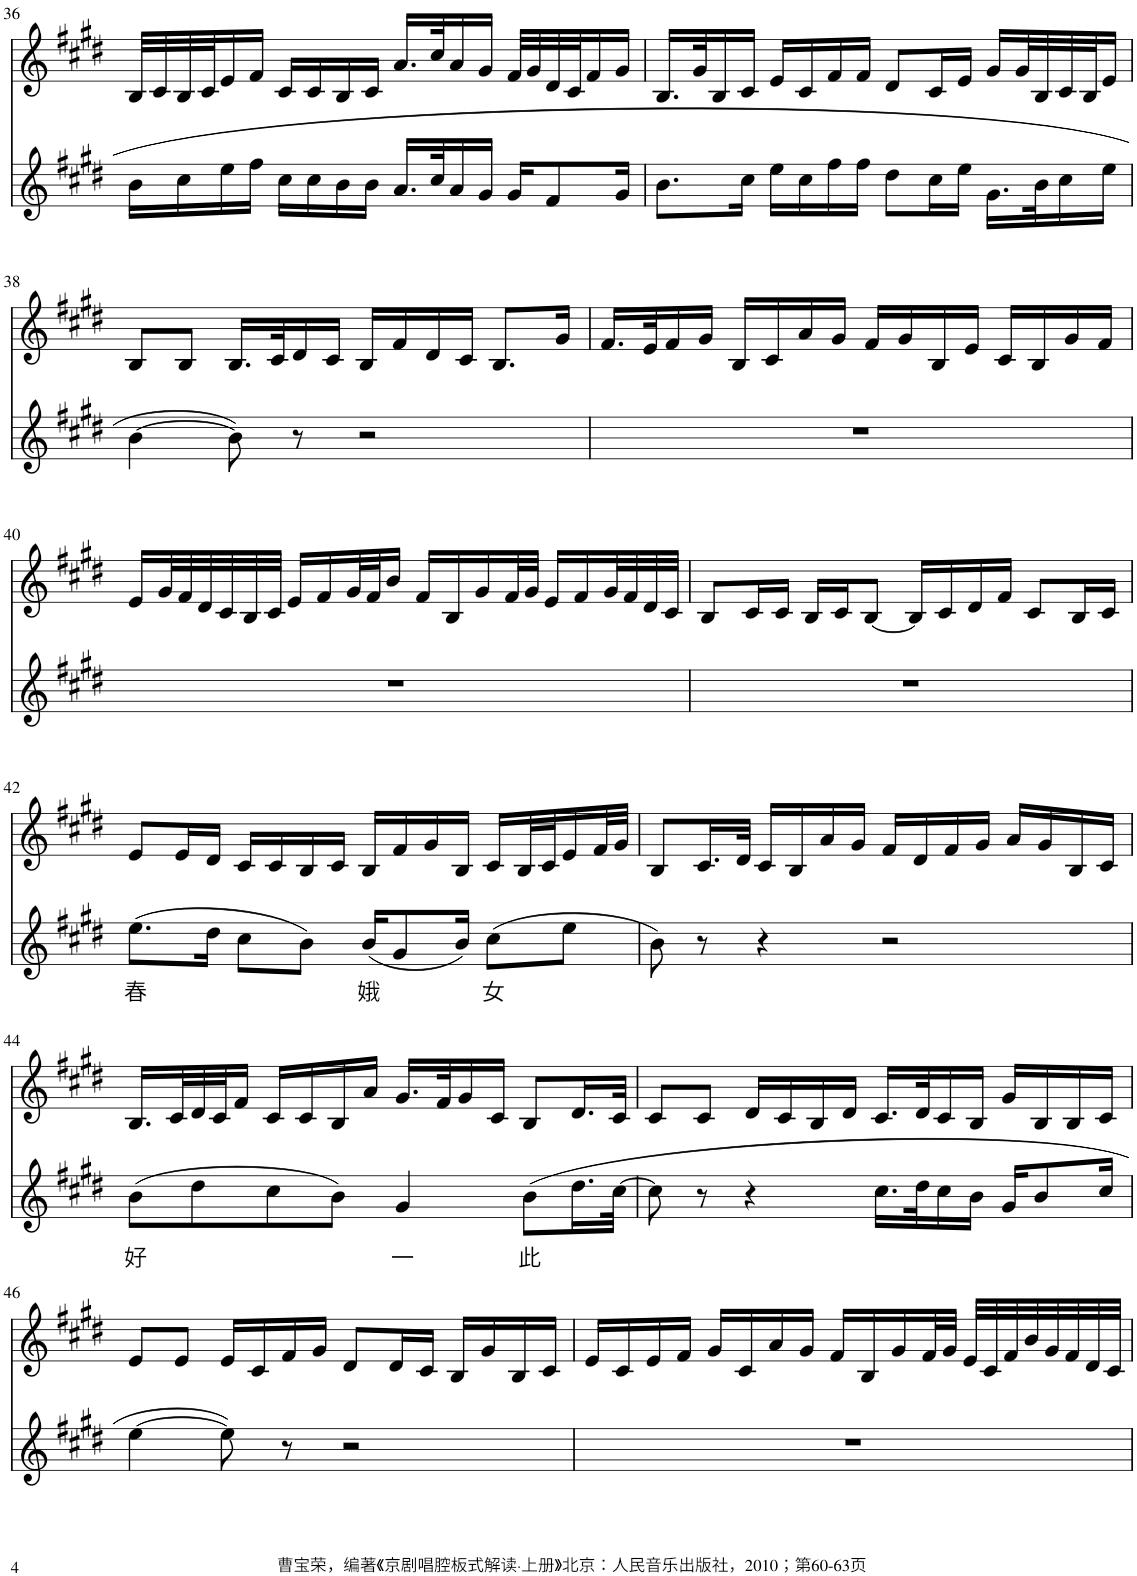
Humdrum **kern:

**kern	**text	**kern
*part2	*part2	*part1
*staff2	*staff2	*staff1
*I"Piano	*	*I"Piano
*I'Pno	*	*I'Pno
!!LO:PB:g=z
*clefG2	*	*clefG2
*k[f#c#g#d#]	*	*k[f#c#g#d#]
*M4/4	*	*M4/4
=36	=36	=36
16b\LL	.	32B/LLL
.	.	32c#/
16cc#\	.	32B/
.	.	32c#/J
16ee\	.	16e/
16ff#\JJ	.	16f#/JJ
16cc#\LL	.	16c#/LL
16cc#\	.	16c#/
16b\	.	16B/
16b\JJ	.	16c#/JJ
16.a/LL	.	16.a/LL
32cc#/K	.	32cc#/K
16a/	.	16a/
16g#/JJ	.	16g#/JJ
16g#/KL	.	32f#/LLL
.	.	32g#/
8f#/	.	32d#/
.	.	32c#/J
.	.	16f#/
16g#/Jk	.	16g#/JJ
=37	=37	=37
8.b\L	.	16.B/LL
.	.	32g#/K
.	.	16B/
16cc#\Jk	.	16c#/JJ
16ee\LL	.	16e/LL
16cc#\	.	16c#/
16ff#\	.	16f#/
16ff#\JJ	.	16f#/JJ
8dd#\L	.	8d#/L
16cc#\L	.	16c#/L
16ee\JJ	.	16e/JJ
16.g#\LL	.	16g#/LL
.	.	32g#/L
32b\K	.	32B/
16cc#\	.	32c#/
.	.	32B/J
16ee\JJ	.	16e/JJ
!!LO:LB:g=z
=38	=38	=38
[4b\	.	8B/L
.	.	8B/J
8b\]	.	16.B/LL
.	.	32c#/K
8r	.	16d#/
.	.	16c#/JJ
2r	.	16B/LL
.	.	16f#/
.	.	16d#/
.	.	16c#/JJ
.	.	8.B/L
.	.	16g#/Jk
=39	=39	=39
1r	.	16.f#/LL
.	.	32e/K
.	.	16f#/
.	.	16g#/JJ
.	.	16B/LL
.	.	16c#/
.	.	16a/
.	.	16g#/JJ
.	.	16f#/LL
.	.	16g#/
.	.	16B/
.	.	16e/JJ
.	.	16c#/LL
.	.	16B/
.	.	16g#/
.	.	16f#/JJ
!!LO:LB:g=z
=40	=40	=40
1r	.	16e/LL
.	.	32g#/L
.	.	32f#/
.	.	32d#/
.	.	32c#/
.	.	32B/
.	.	32c#/JJJ
.	.	16e/LL
.	.	16f#/
.	.	32g#/L
.	.	32f#/J
.	.	16b/JJ
.	.	16f#/LL
.	.	16B/
.	.	16g#/
.	.	32f#/L
.	.	32g#/JJJ
.	.	16e/LL
.	.	16f#/
.	.	32g#/L
.	.	32f#/
.	.	32d#/
.	.	32c#/JJJ
=41	=41	=41
1r	.	8B/L
.	.	16c#/L
.	.	16c#/JJ
.	.	16B/LL
.	.	16c#/J
.	.	[8B/J
.	.	16B/LL]
.	.	16c#/
.	.	16d#/
.	.	16f#/JJ
.	.	8c#/L
.	.	16B/L
.	.	16c#/JJ
!!LO:LB:g=z
=42	=42	=42
!	!LO:LY:b	!
(8.ee\L	春	8e/L
.	.	16e/L
16dd#\Jk	.	16d#/JJ
8cc#\L	.	16c#/LL
.	.	16c#/
8b\J)	.	16B/
.	.	16c#/JJ
!	!LO:LY:b	!
(16b/KL	娥	16B/LL
8g#/	.	16f#/
.	.	16g#/
16b/Jk)	.	16B/JJ
!	!LO:LY:b	!
(8cc#\L	女	16c#/LL
.	.	32B/L
.	.	32c#/J
8ee\J	.	16e/
.	.	32f#/L
.	.	32g#/JJJ
=43	=43	=43
8b\)	.	8B/L
8r	.	16.c#/L
.	.	32d#/JJk
4r	.	16c#/LL
.	.	16B/
.	.	16a/
.	.	16g#/JJ
2r	.	16f#/LL
.	.	16d#/
.	.	16f#/
.	.	16g#/JJ
.	.	16a/LL
.	.	16g#/
.	.	16B/
.	.	16c#/JJ
!!LO:LB:g=z
=44	=44	=44
!	!LO:LY:b	!
(8b\L	好	16.B/LL
.	.	32c#/L
8dd#\	.	32d#/
.	.	32c#/J
.	.	16f#/JJ
8cc#\	.	16c#/LL
.	.	16c#/
8b\J)	.	16B/
.	.	16a/JJ
!	!LO:LY:b	!
4g#/	一	16.g#/LL
.	.	32f#/K
.	.	16g#/
.	.	16c#/JJ
!	!LO:LY:b	!
(8b\L	此	8B/L
16.dd#\L	.	16.d#/L
[32cc#\JJk	.	32c#/JJk
=45	=45	=45
8cc#\]	.	8c#/L
8r	.	8c#/J
4r	.	16d#/LL
.	.	16c#/
.	.	16B/
.	.	16d#/JJ
16.cc#\LL	.	16.c#/LL
32dd#\K	.	32d#/K
16cc#\	.	16c#/
16b\JJ	.	16B/JJ
16g#/KL	.	16g#/LL
8b/	.	16B/
.	.	16B/
16cc#/Jk	.	16c#/JJ
!!LO:LB:g=z
=46	=46	=46
[4ee\	.	8e/L
.	.	8e/J
8ee\])	.	16e/LL
.	.	16c#/
8r	.	16f#/
.	.	16g#/JJ
2r	.	8d#/L
.	.	16d#/L
.	.	16c#/JJ
.	.	16B/LL
.	.	16g#/
.	.	16B/
.	.	16c#/JJ
=47	=47	=47
1r	.	16e/LL
.	.	16c#/
.	.	16e/
.	.	16f#/JJ
.	.	16g#/LL
.	.	16c#/
.	.	16a/
.	.	16g#/JJ
.	.	16f#/LL
.	.	16B/
.	.	16g#/
.	.	32f#/L
.	.	32g#/JJJ
.	.	32e/LLL
.	.	32c#/
.	.	32f#/
.	.	32b/
.	.	32g#/
.	.	32f#/
.	.	32d#/
.	.	32c#/JJJ
=	=	=
*-	*-	*-
